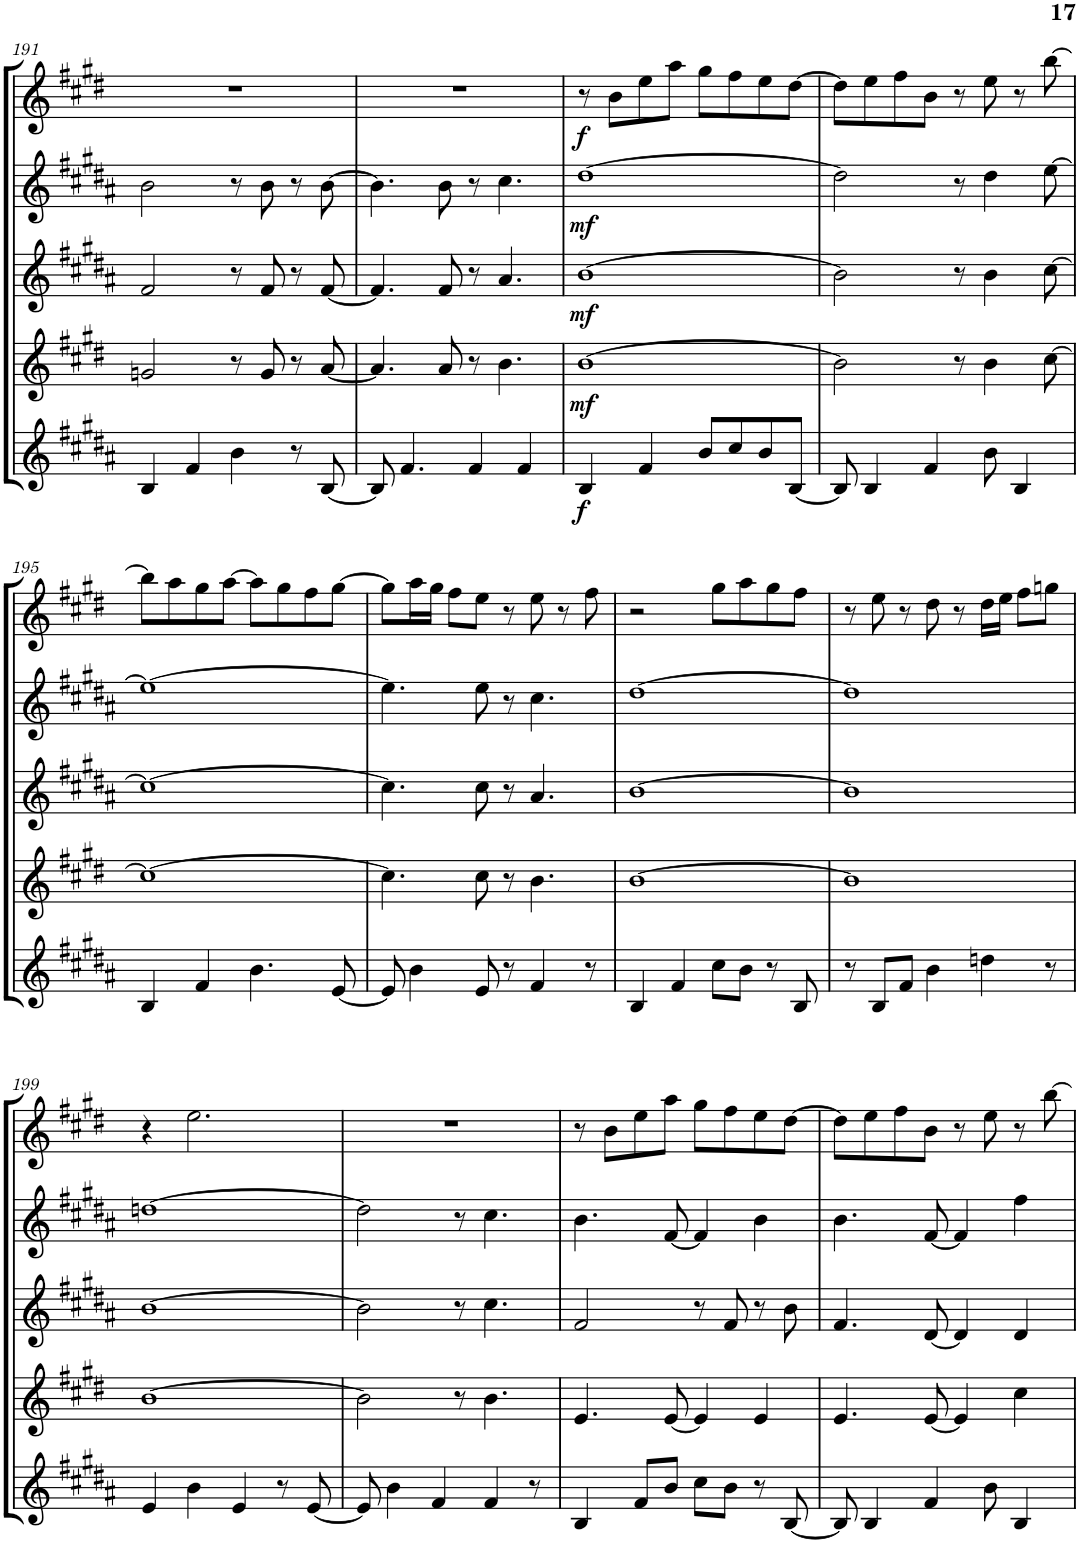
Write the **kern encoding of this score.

**kern	**dynam	**kern	**dynam	**kern	**dynam	**kern	**dynam	**kern	**dynam
*part5	*part5	*part4	*part4	*part3	*part3	*part2	*part2	*part1	*part1
*staff5	*staff5	*staff4	*staff4	*staff3	*staff3	*staff2	*staff2	*staff1	*staff1
*I"Baritone Saxophone	*	*I"Tenor Saxophone	*	*I"Alto Saxophone	*	*I"Alto Saxophone	*	*I"Soprano Saxophone	*
*I'Bar Sax	*	*I'T Sax	*	*I'A Sax	*	*I'A Sax	*	*I'S Sax	*
!!LO:PB:g=z
*clefG2	*	*clefG2	*	*clefG2	*	*clefG2	*	*clefG2	*
*Trd12c21	*	*Trd8c14	*	*Trd5c9	*	*Trd5c9	*	*Trd1c2	*
*k[f#c#g#d#a#]	*	*k[f#c#g#d#]	*	*k[f#c#g#d#a#]	*	*k[f#c#g#d#a#]	*	*k[f#c#g#d#]	*
*M4/4	*	*M4/4	*	*M4/4	*	*M4/4	*	*M4/4	*
=191	=191	=191	=191	=191	=191	=191	=191	=191	=191
4B/	.	2gn/	.	2f#/	.	2b\	.	1r	.
4f#/	.	.	.	.	.	.	.	.	.
4b\	.	8r	.	8r	.	8r	.	.	.
.	.	8g/	.	8f#/	.	8b\	.	.	.
8r	.	8r	.	8r	.	8r	.	.	.
[8B/	.	[8a/	.	[8f#/	.	[8b\	.	.	.
=192	=192	=192	=192	=192	=192	=192	=192	=192	=192
8B/]	.	4.a/]	.	4.f#/]	.	4.b\]	.	1r	.
4.f#/	.	.	.	.	.	.	.	.	.
.	.	8a/	.	8f#/	.	8b\	.	.	.
4f#/	.	8r	.	8r	.	8r	.	.	.
.	.	4.b\	.	4.a#/	.	4.cc#\	.	.	.
4f#/	.	.	.	.	.	.	.	.	.
=193	=193	=193	=193	=193	=193	=193	=193	=193	=193
!	!LO:DY:b	!	!LO:DY:b	!	!LO:DY:b	!	!LO:DY:b	!	!LO:DY:b
4B/	f	[1b	mf	[1b	mf	[1dd#	mf	8r	f
.	.	.	.	.	.	.	.	8b\L	.
4f#/	.	.	.	.	.	.	.	8ee\	.
.	.	.	.	.	.	.	.	8aa\J	.
8b/L	.	.	.	.	.	.	.	8gg#\L	.
8cc#/	.	.	.	.	.	.	.	8ff#\	.
8b/	.	.	.	.	.	.	.	8ee\	.
[8B/J	.	.	.	.	.	.	.	[8dd#\J	.
=194	=194	=194	=194	=194	=194	=194	=194	=194	=194
8B/]	.	2b\]	.	2b\]	.	2dd#\]	.	8dd#\L]	.
4B/	.	.	.	.	.	.	.	8ee\	.
.	.	.	.	.	.	.	.	8ff#\	.
4f#/	.	.	.	.	.	.	.	8b\J	.
.	.	8r	.	8r	.	8r	.	8r	.
8b\	.	4b\	.	4b\	.	4dd#\	.	8ee\	.
4B/	.	.	.	.	.	.	.	8r	.
.	.	[8cc#\	.	[8cc#\	.	[8ee\	.	[8bb\	.
!!LO:LB:g=z
=195	=195	=195	=195	=195	=195	=195	=195	=195	=195
4B/	.	1cc#_	.	1cc#_	.	1ee_	.	8bb\L]	.
.	.	.	.	.	.	.	.	8aa\	.
4f#/	.	.	.	.	.	.	.	8gg#\	.
.	.	.	.	.	.	.	.	[8aa\J	.
4.b\	.	.	.	.	.	.	.	8aa\L]	.
.	.	.	.	.	.	.	.	8gg#\	.
.	.	.	.	.	.	.	.	8ff#\	.
[8e/	.	.	.	.	.	.	.	[8gg#\J	.
=196	=196	=196	=196	=196	=196	=196	=196	=196	=196
8e/]	.	4.cc#\]	.	4.cc#\]	.	4.ee\]	.	8gg#\L]	.
4b\	.	.	.	.	.	.	.	16aa\L	.
.	.	.	.	.	.	.	.	16gg#\JJ	.
.	.	.	.	.	.	.	.	8ff#\L	.
8e/	.	8cc#\	.	8cc#\	.	8ee\	.	8ee\J	.
8r	.	8r	.	8r	.	8r	.	8r	.
4f#/	.	4.b\	.	4.a#/	.	4.cc#\	.	8ee\	.
.	.	.	.	.	.	.	.	8r	.
8r	.	.	.	.	.	.	.	8ff#\	.
=197	=197	=197	=197	=197	=197	=197	=197	=197	=197
4B/	.	[1b	.	[1b	.	[1dd#	.	2r	.
4f#/	.	.	.	.	.	.	.	.	.
8cc#\L	.	.	.	.	.	.	.	8gg#\L	.
8b\J	.	.	.	.	.	.	.	8aa\	.
8r	.	.	.	.	.	.	.	8gg#\	.
8B/	.	.	.	.	.	.	.	8ff#\J	.
=198	=198	=198	=198	=198	=198	=198	=198	=198	=198
8r	.	1b]	.	1b]	.	1dd#]	.	8r	.
8B/L	.	.	.	.	.	.	.	8ee\	.
8f#/J	.	.	.	.	.	.	.	8r	.
4b\	.	.	.	.	.	.	.	8dd#\	.
.	.	.	.	.	.	.	.	8r	.
4ddn\	.	.	.	.	.	.	.	16dd#\LL	.
.	.	.	.	.	.	.	.	16ee\JJ	.
.	.	.	.	.	.	.	.	8ff#\L	.
8r	.	.	.	.	.	.	.	8ggn\J	.
!!LO:LB:g=z
=199	=199	=199	=199	=199	=199	=199	=199	=199	=199
4e/	.	[1b	.	[1b	.	[1ddn	.	4r	.
4b\	.	.	.	.	.	.	.	2.ee\	.
4e/	.	.	.	.	.	.	.	.	.
8r	.	.	.	.	.	.	.	.	.
[8e/	.	.	.	.	.	.	.	.	.
=200	=200	=200	=200	=200	=200	=200	=200	=200	=200
8e/]	.	2b\]	.	2b\]	.	2dd\]	.	1r	.
4b\	.	.	.	.	.	.	.	.	.
4f#/	.	.	.	.	.	.	.	.	.
.	.	8r	.	8r	.	8r	.	.	.
4f#/	.	4.b\	.	4.cc#\	.	4.cc#\	.	.	.
8r	.	.	.	.	.	.	.	.	.
=201	=201	=201	=201	=201	=201	=201	=201	=201	=201
4B/	.	4.e/	.	2f#/	.	4.b\	.	8r	.
.	.	.	.	.	.	.	.	8b\L	.
8f#/L	.	.	.	.	.	.	.	8ee\	.
8b/J	.	[8e/	.	.	.	[8f#/	.	8aa\J	.
8cc#\L	.	4e/]	.	8r	.	4f#/]	.	8gg#\L	.
8b\J	.	.	.	8f#/	.	.	.	8ff#\	.
8r	.	4e/	.	8r	.	4b\	.	8ee\	.
[8B/	.	.	.	8b\	.	.	.	[8dd#\J	.
=202	=202	=202	=202	=202	=202	=202	=202	=202	=202
8B/]	.	4.e/	.	4.f#/	.	4.b\	.	8dd#\L]	.
4B/	.	.	.	.	.	.	.	8ee\	.
.	.	.	.	.	.	.	.	8ff#\	.
4f#/	.	[8e/	.	[8d#/	.	[8f#/	.	8b\J	.
.	.	4e/]	.	4d#/]	.	4f#/]	.	8r	.
8b\	.	.	.	.	.	.	.	8ee\	.
4B/	.	4cc#\	.	4d#/	.	4ff#\	.	8r	.
.	.	.	.	.	.	.	.	[8bb\	.
=	=	=	=	=	=	=	=	=	=
*-	*-	*-	*-	*-	*-	*-	*-	*-	*-
